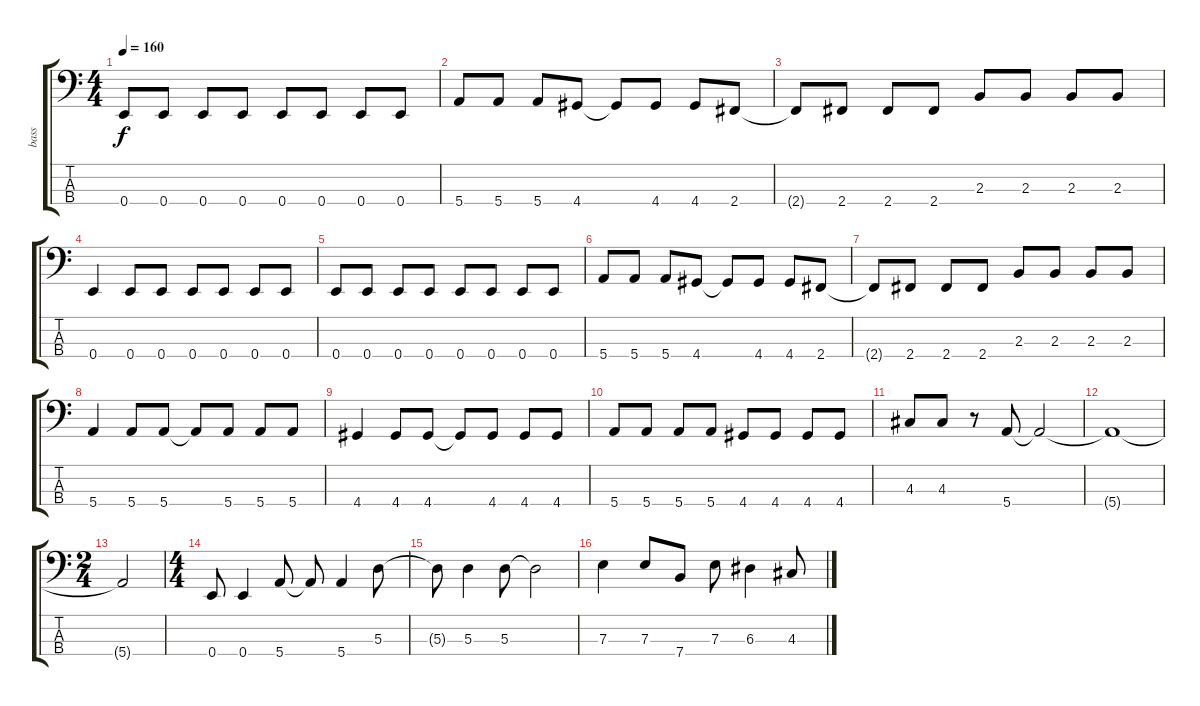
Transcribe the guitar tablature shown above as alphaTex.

\track ("bass" "bass") {instrument electricbasspick}
\staff {score tabs}
\tuning (G2 D2 A1 E1) {hide}
\ts (4 4)
\tempo 160
\clef f4
\ks c
0.4.8{dy f} 0.4.8 0.4.8 0.4.8 0.4.8 0.4.8 0.4.8 0.4.8 |
5.4.8 5.4.8 5.4.8 4.4.8 4.4{t}.8 4.4.8 4.4.8 2.4.8 |
2.4{t}.8 2.4.8 2.4.8 2.4.8 2.3.8 2.3.8 2.3.8 2.3.8 |
0.4.4 0.4.8 0.4.8 0.4.8 0.4.8 0.4.8 0.4.8 |
0.4.8 0.4.8 0.4.8 0.4.8 0.4.8 0.4.8 0.4.8 0.4.8 |
5.4.8 5.4.8 5.4.8 4.4.8 4.4{t}.8 4.4.8 4.4.8 2.4.8 |
2.4{t}.8 2.4.8 2.4.8 2.4.8 2.3.8 2.3.8 2.3.8 2.3.8 |
5.4.4 5.4.8 5.4.8 5.4{t}.8 5.4.8 5.4.8 5.4.8 |
4.4.4 4.4.8 4.4.8 4.4{t}.8 4.4.8 4.4.8 4.4.8 |
5.4.8 5.4.8 5.4.8 5.4.8 4.4.8 4.4.8 4.4.8 4.4.8 |
4.3.8 4.3.8 r.8 5.4.8 5.4{t}.2 |
5.4{t}.1 |
\ts (2 4)
5.4{t}.2 |
\ts (4 4)
0.4.8 0.4.4 5.4.8 5.4{t}.8 5.4.4 5.3.8 |
5.3{t}.8 5.3.4 5.3.8 5.3{t}.2 |
7.3.4 7.3.8 7.4.8 7.3.8 6.3.4 4.3.8
